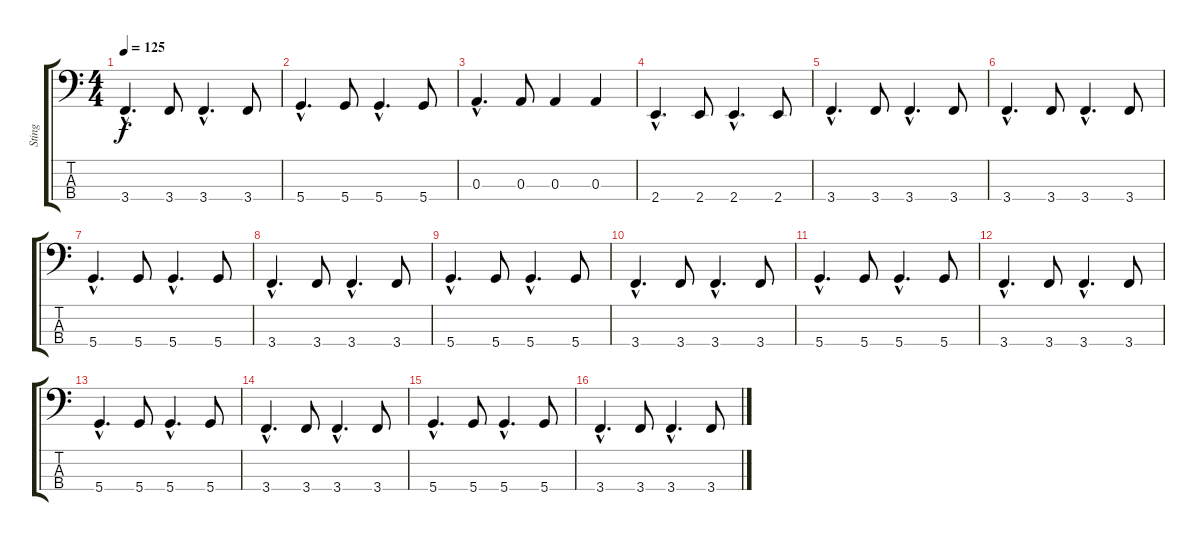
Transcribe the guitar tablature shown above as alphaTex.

\track ("Sting" "Sting") {instrument electricbassfinger}
\staff {score tabs}
\tuning (G2 D2 A1 D1) {hide}
\ts (4 4)
\tempo 125
\clef f4
\ks c
3.4{hac}.4{d dy f} 3.4.8 3.4{hac}.4{d} 3.4.8 |
5.4{hac}.4{d} 5.4.8 5.4{hac}.4{d} 5.4.8 |
0.3{hac}.4{d} 0.3.8 0.3.4 0.3.4 |
2.4{hac}.4{d} 2.4.8 2.4{hac}.4{d} 2.4.8 |
3.4{hac}.4{d} 3.4.8 3.4{hac}.4{d} 3.4.8 |
3.4{hac}.4{d} 3.4.8 3.4{hac}.4{d} 3.4.8 |
5.4{hac}.4{d} 5.4.8 5.4{hac}.4{d} 5.4.8 |
3.4{hac}.4{d} 3.4.8 3.4{hac}.4{d} 3.4.8 |
5.4{hac}.4{d} 5.4.8 5.4{hac}.4{d} 5.4.8 |
3.4{hac}.4{d} 3.4.8 3.4{hac}.4{d} 3.4.8 |
5.4{hac}.4{d} 5.4.8 5.4{hac}.4{d} 5.4.8 |
3.4{hac}.4{d} 3.4.8 3.4{hac}.4{d} 3.4.8 |
5.4{hac}.4{d} 5.4.8 5.4{hac}.4{d} 5.4.8 |
3.4{hac}.4{d} 3.4.8 3.4{hac}.4{d} 3.4.8 |
5.4{hac}.4{d} 5.4.8 5.4{hac}.4{d} 5.4.8 |
3.4{hac}.4{d} 3.4.8 3.4{hac}.4{d} 3.4.8
